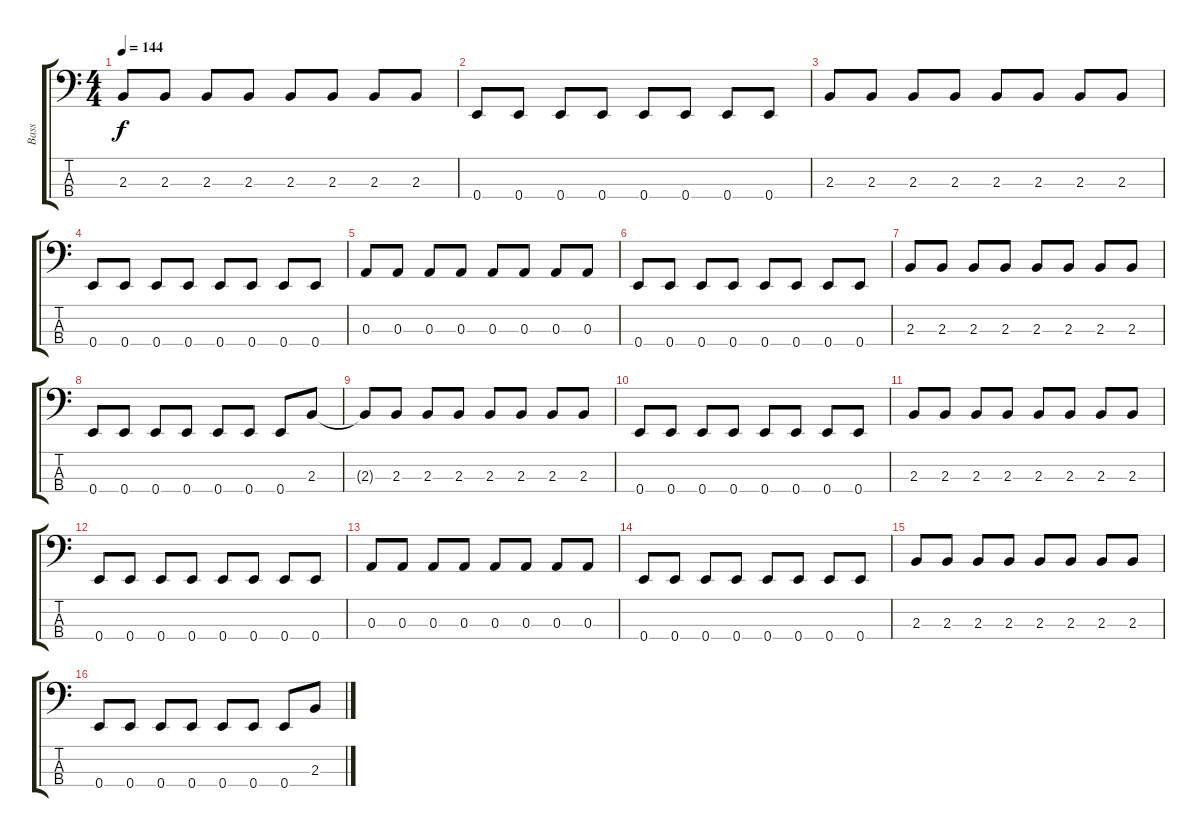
\track ("Bass" "Bass") {instrument electricbasspick}
\staff {score tabs}
\tuning (G2 D2 A1 E1) {hide}
\ts (4 4)
\tempo 144
\clef f4
\ks c
2.3{t}.8{dy f} 2.3.8 2.3.8 2.3.8 2.3.8 2.3.8 2.3.8 2.3.8 |
0.4.8 0.4.8 0.4.8 0.4.8 0.4.8 0.4.8 0.4.8 0.4.8 |
2.3.8 2.3.8 2.3.8 2.3.8 2.3.8 2.3.8 2.3.8 2.3.8 |
0.4.8 0.4.8 0.4.8 0.4.8 0.4.8 0.4.8 0.4.8 0.4.8 |
0.3.8 0.3.8 0.3.8 0.3.8 0.3.8 0.3.8 0.3.8 0.3.8 |
0.4.8 0.4.8 0.4.8 0.4.8 0.4.8 0.4.8 0.4.8 0.4.8 |
2.3.8 2.3.8 2.3.8 2.3.8 2.3.8 2.3.8 2.3.8 2.3.8 |
0.4.8 0.4.8 0.4.8 0.4.8 0.4.8 0.4.8 0.4.8 2.3.8 |
2.3{t}.8 2.3.8 2.3.8 2.3.8 2.3.8 2.3.8 2.3.8 2.3.8 |
0.4.8 0.4.8 0.4.8 0.4.8 0.4.8 0.4.8 0.4.8 0.4.8 |
2.3.8 2.3.8 2.3.8 2.3.8 2.3.8 2.3.8 2.3.8 2.3.8 |
0.4.8 0.4.8 0.4.8 0.4.8 0.4.8 0.4.8 0.4.8 0.4.8 |
0.3.8 0.3.8 0.3.8 0.3.8 0.3.8 0.3.8 0.3.8 0.3.8 |
0.4.8 0.4.8 0.4.8 0.4.8 0.4.8 0.4.8 0.4.8 0.4.8 |
2.3.8 2.3.8 2.3.8 2.3.8 2.3.8 2.3.8 2.3.8 2.3.8 |
0.4.8 0.4.8 0.4.8 0.4.8 0.4.8 0.4.8 0.4.8 2.3.8
